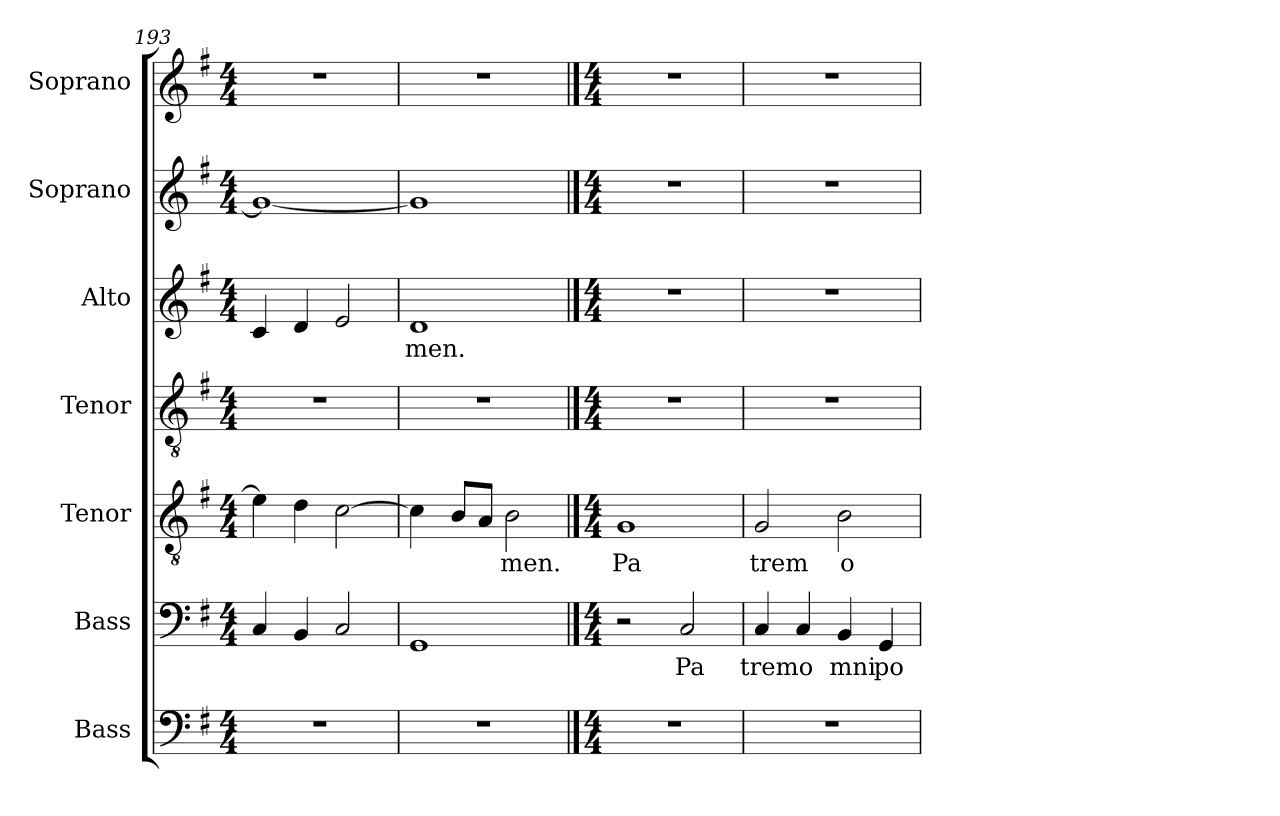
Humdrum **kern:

**kern	**kern	**text	**kern	**text	**kern	**kern	**text	**kern	**kern
*part7	*part6	*part6	*part5	*part5	*part4	*part3	*part3	*part2	*part1
*staff7	*staff6	*staff6	*staff5	*staff5	*staff4	*staff3	*staff3	*staff2	*staff1
*I"Bass	*I"Bass	*	*I"Tenor	*	*I"Tenor	*I"Alto	*	*I"Soprano	*I"Soprano
*I'B.	*I'B.	*	*I'T.	*	*I'T.	*I'A.	*	*I'S.	*I'S.
*clefF4	*clefF4	*	*clefGv2	*	*clefGv2	*clefG2	*	*clefG2	*clefG2
*	*	*	*ITrd7c12	*	*ITrd7c12	*	*	*	*
*k[f#]	*k[f#]	*	*k[f#]	*	*k[f#]	*k[f#]	*	*k[f#]	*k[f#]
*G:	*G:	*	*G:	*	*G:	*G:	*	*G:	*G:
*M4/4	*M4/4	*	*M4/4	*	*M4/4	*M4/4	*	*M4/4	*M4/4
=193	=193	=193	=193	=193	=193	=193	=193	=193	=193
1r	4Ci/	.	4Ei\]	.	1r	4ci/	.	1gi_	1r
.	4BBi/	.	4Di\	.	.	4di/	.	.	.
.	2Ci/	.	[2Ci\	.	.	2ei/	.	.	.
=194	=194	=194	=194	=194	=194	=194	=194	=194	=194
!	!	!	!	!	!	!	!LO:LY:b:color=#000000	!	!
1r	1GGi	.	4Ci\]	.	1r	1di	-men.	1gi]	1r
.	.	.	8BBi/L	.	.	.	.	.	.
.	.	.	8AAi/J	.	.	.	.	.	.
!	!	!	!	!LO:LY:b:color=#000000	!	!	!	!	!
.	.	.	2BBi\	-men.	.	.	.	.	.
!!LO:LB:g=z
==195	==195	==195	==195	==195	==195	==195	==195	==195	==195
*M4/4	*M4/4	*	*M4/4	*	*M4/4	*M4/4	*	*M4/4	*M4/4
!	!	!	!	!LO:LY:b:color=#000000	!	!	!	!	!
1r	2r	.	1GGi	Pa	1r	1r	.	1r	1r
!	!	!LO:LY:b:color=#000000	!	!	!	!	!	!	!
.	2Ci/	-Pa	.	.	.	.	.	.	.
=196	=196	=196	=196	=196	=196	=196	=196	=196	=196
!	!	!LO:LY:b:color=#000000	!	!	!	!	!	!	!
!	!	!	!	!LO:LY:b:color=#000000	!	!	!	!	!
1r	4Ci/	trem	2GGi/	trem	1r	1r	.	1r	1r
!	!	!LO:LY:b:color=#000000	!	!	!	!	!	!	!
.	4Ci/	o	.	.	.	.	.	.	.
!	!	!LO:LY:b:color=#000000	!	!	!	!	!	!	!
!	!	!	!	!LO:LY:b:color=#000000	!	!	!	!	!
.	4BBi/	mni	2BBi\	o	.	.	.	.	.
!	!	!LO:LY:b:color=#000000	!	!	!	!	!	!	!
.	4GGi/	po	.	.	.	.	.	.	.
=	=	=	=	=	=	=	=	=	=
*-	*-	*-	*-	*-	*-	*-	*-	*-	*-
